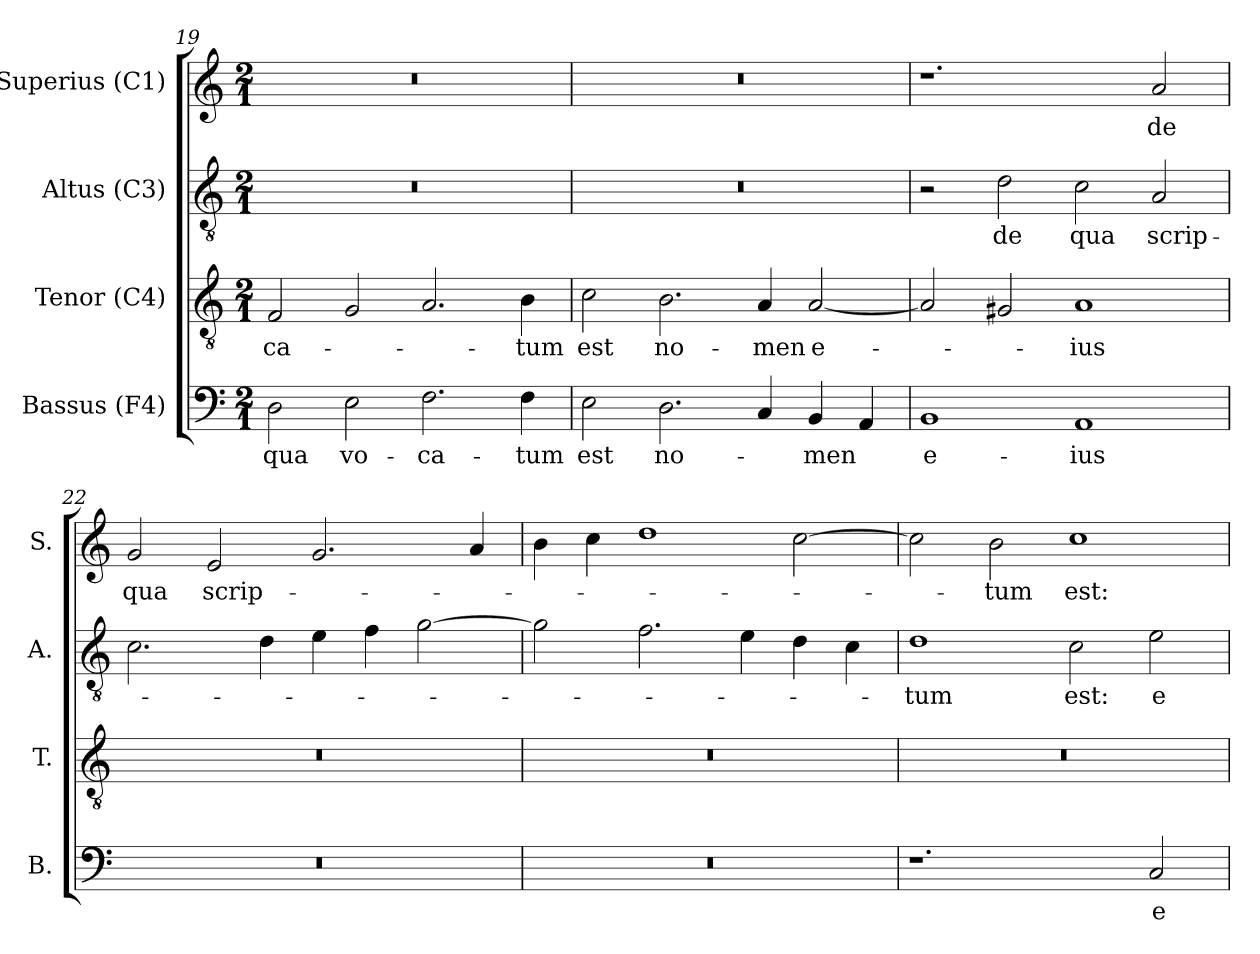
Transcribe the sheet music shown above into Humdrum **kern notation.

**kern	**text	**kern	**text	**kern	**text	**kern	**text
*part4	*part4	*part3	*part3	*part2	*part2	*part1	*part1
*staff4	*staff4	*staff3	*staff3	*staff2	*staff2	*staff1	*staff1
*I"Bassus (F4)	*	*I"Tenor (C4)	*	*I"Altus (C3)	*	*I"Superius (C1)	*
*I'B.	*	*I'T.	*	*I'A.	*	*I'S.	*
*clefF4	*	*clefGv2	*	*clefGv2	*	*clefG2	*
*	*	*ITrd7c12	*	*ITrd7c12	*	*	*
*k[]	*	*k[]	*	*k[]	*	*k[]	*
*C:	*	*C:	*	*C:	*	*C:	*
*M2/1	*	*M2/1	*	*M2/1	*	*M2/1	*
=19	=19	=19	=19	=19	=19	=19	=19
!	!LO:LY:b:color=#000000	!	!	!	!	!	!
!	!	!	!LO:LY:b:color=#000000	!LO:N:vis=1	!	!LO:N:vis=1	!
2Di\	qua	2FFi/	-ca-	0r	.	0r	.
!	!LO:LY:b:color=#000000	!	!	!	!	!	!
2Ei\	vo-	2GGi/	.	.	.	.	.
!	!LO:LY:b:color=#000000	!	!	!	!	!	!
2.Fi\	-ca-	2.AAi/	.	.	.	.	.
!	!LO:LY:b:color=#000000	!	!	!	!	!	!
!	!	!	!LO:LY:b:color=#000000	!	!	!	!
4Fi\	-tum	4BBi\	-tum	.	.	.	.
=20	=20	=20	=20	=20	=20	=20	=20
!	!LO:LY:b:color=#000000	!	!	!	!	!	!
!	!	!	!LO:LY:b:color=#000000	!LO:N:vis=1	!	!LO:N:vis=1	!
2Ei\	est	2Ci\	est	0r	.	0r	.
!	!LO:LY:b:color=#000000	!	!	!	!	!	!
!	!	!	!LO:LY:b:color=#000000	!	!	!	!
2.Di\	no-	2.BBi\	no-	.	.	.	.
!	!	!	!LO:LY:b:color=#000000	!	!	!	!
4Ci/	.	4AAi/	-men	.	.	.	.
!	!LO:LY:b:color=#000000	!	!	!	!	!	!
!	!	!	!LO:LY:b:color=#000000	!	!	!	!
4BBi/	-men	[2AAi/	e-	.	.	.	.
4AAi/	.	.	.	.	.	.	.
!!LO:LB:g=z
=21	=21	=21	=21	=21	=21	=21	=21
!	!LO:LY:b:color=#000000	!	!	!	!	!	!
1BBi	e-	2AAi/]	.	2r	.	1.r	.
!	!	!	!	!	!LO:LY:b:color=#000000	!	!
.	.	2GG#i/	.	2Di\	de	.	.
!	!LO:LY:b:color=#000000	!	!	!	!	!	!
!	!	!	!LO:LY:b:color=#000000	!	!	!	!
!	!	!	!	!	!LO:LY:b:color=#000000	!	!
1AAi	-ius	1AAi	-ius	2Ci\	qua	.	.
!	!	!	!	!	!LO:LY:b:color=#000000	!	!
!	!	!	!	!	!	!	!LO:LY:b:color=#000000
.	.	.	.	2AAi/	scrip-	2ai/	de
=22	=22	=22	=22	=22	=22	=22	=22
!LO:N:vis=1	!	!LO:N:vis=1	!	!	!	!	!
!	!	!	!	!	!	!	!LO:LY:b:color=#000000
0r	.	0r	.	2.Ci\	.	2gi/	qua
!	!	!	!	!	!	!	!LO:LY:b:color=#000000
.	.	.	.	.	.	2ei/	scrip-
.	.	.	.	4Di\	.	.	.
.	.	.	.	4Ei\	.	2.gi/	.
.	.	.	.	4Fi\	.	.	.
.	.	.	.	[2Gi\	.	.	.
.	.	.	.	.	.	4ai/	.
=23	=23	=23	=23	=23	=23	=23	=23
!LO:N:vis=1	!	!LO:N:vis=1	!	!	!	!	!
0r	.	0r	.	2Gi\]	.	4bi\	.
.	.	.	.	.	.	4cci\	.
.	.	.	.	2.Fi\	.	1ddi	.
.	.	.	.	4Ei\	.	.	.
.	.	.	.	4Di\	.	[2cci\	.
.	.	.	.	4Ci\	.	.	.
=24	=24	=24	=24	=24	=24	=24	=24
!	!	!LO:N:vis=1	!	!	!	!	!
!	!	!	!	!	!LO:LY:b:color=#000000	!	!
1.r	.	0r	.	1Di	-tum	2cci\]	.
!	!	!	!	!	!	!	!LO:LY:b:color=#000000
.	.	.	.	.	.	2bi\	-tum
!	!	!	!	!	!LO:LY:b:color=#000000	!	!
!	!	!	!	!	!	!	!LO:LY:b:color=#000000
.	.	.	.	2Ci\	est:	1cci	est:
!	!LO:LY:b:color=#000000	!	!	!	!	!	!
!	!	!	!	!	!LO:LY:b:color=#000000	!	!
2Ci/	e-	.	.	2Ei\	e-	.	.
=	=	=	=	=	=	=	=
*-	*-	*-	*-	*-	*-	*-	*-
